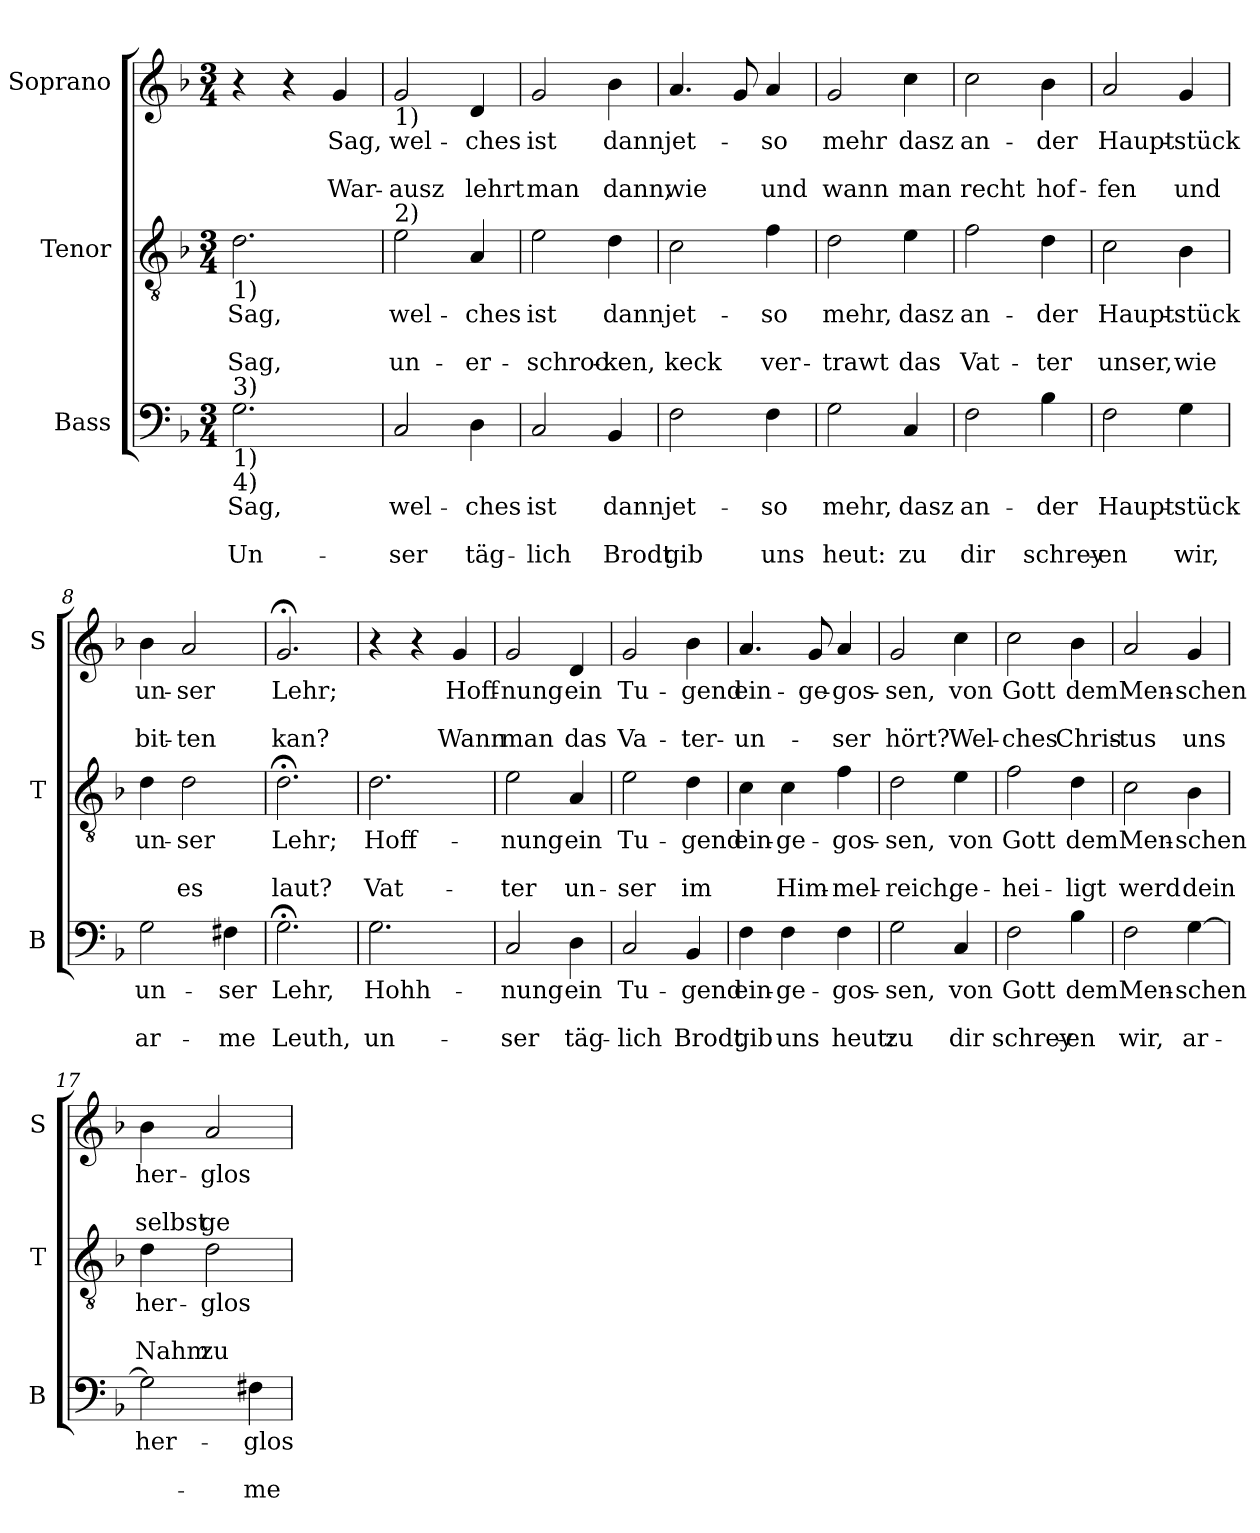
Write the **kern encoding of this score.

**kern	**text	**text	**text	**kern	**text	**text	**text	**kern	**text	**text	**text
*part3	*part3	*part3	*part3	*part2	*part2	*part2	*part2	*part1	*part1	*part1	*part1
*staff3	*staff3	*staff3	*staff3	*staff2	*staff2	*staff2	*staff2	*staff1	*staff1	*staff1	*staff1
*I"Bass	*	*	*	*I"Tenor	*	*	*	*I"Soprano	*	*	*
*I'B	*	*	*	*I'T	*	*	*	*I'S	*	*	*
*clefF4	*	*	*	*clefGv2	*	*	*	*clefG2	*	*	*
*k[b-]	*	*	*	*k[b-]	*	*	*	*k[b-]	*	*	*
*F:	*	*	*	*F:	*	*	*	*F:	*	*	*
*M3/4	*	*	*	*M3/4	*	*	*	*M3/4	*	*	*
=1	=1	=1	=1	=1	=1	=1	=1	=1	=1	=1	=1
!	!	!	!	!LO:TX:b:t=1)	!	!	!	!	!	!	!
!LO:TX:a:t=3)	!	!	!	!	!	!	!	!	!	!	!
!LO:TX:b:t=1)	!	!	!	!	!	!	!	!	!	!	!
!LO:TX:b:t=4)	!	!	!	!	!	!	!	!	!	!	!
!	!LO:LY:b	!	!LO:LY:b	!	!LO:LY:b	!	!LO:LY:b	!	!	!	!
2.G\	Sag,	.	Un-	2.d\	Sag,	.	Sag,	4r	.	.	.
.	.	.	.	.	.	.	.	4r	.	.	.
!	!	!	!	!	!	!	!	!	!LO:LY:b	!	!LO:LY:b
.	.	.	.	.	.	.	.	4g/	Sag,	.	War-
=2	=2	=2	=2	=2	=2	=2	=2	=2	=2	=2	=2
!	!	!	!	!	!	!	!	!LO:TX:b:t=1)	!	!	!
!	!	!	!	!LO:TX:a:t=2)	!	!	!	!	!	!	!
!	!LO:LY:b	!	!LO:LY:b	!	!LO:LY:b	!	!LO:LY:b	!	!LO:LY:b	!	!LO:LY:b
2C/	wel-	.	-ser	2e\	wel-	.	un-	2g/	wel-	.	-ausz
!	!LO:LY:b	!	!LO:LY:b	!	!LO:LY:b	!	!LO:LY:b	!	!LO:LY:b	!	!LO:LY:b
4D\	-ches	.	täg-	4A/	-ches	.	-er-	4d/	-ches	.	lehrt
=3	=3	=3	=3	=3	=3	=3	=3	=3	=3	=3	=3
!	!LO:LY:b	!	!LO:LY:b	!	!LO:LY:b	!	!LO:LY:b	!	!LO:LY:b	!	!LO:LY:b
2C/	ist	.	-lich	2e\	ist	.	-schroc-	2g/	ist	.	man
!	!LO:LY:b	!	!LO:LY:b	!	!LO:LY:b	!	!LO:LY:b	!	!LO:LY:b	!	!LO:LY:b
4BB-/	dann	.	Brodt	4d\	dann	.	-ken,	4b-\	dann	.	dann,
=4	=4	=4	=4	=4	=4	=4	=4	=4	=4	=4	=4
!	!LO:LY:b	!	!LO:LY:b	!	!LO:LY:b	!	!LO:LY:b	!	!LO:LY:b	!	!LO:LY:b
2F\	jet-	.	gib	2c\	jet-	.	keck	4.a/	jet-	.	wie
.	.	.	.	.	.	.	.	8g/	.	.	.
!	!LO:LY:b	!	!LO:LY:b	!	!LO:LY:b	!	!LO:LY:b	!	!LO:LY:b	!	!LO:LY:b
4F\	-so	.	uns	4f\	-so	.	ver-	4a/	-so	.	und
=5	=5	=5	=5	=5	=5	=5	=5	=5	=5	=5	=5
!	!LO:LY:b	!	!LO:LY:b	!	!LO:LY:b	!	!LO:LY:b	!	!LO:LY:b	!	!LO:LY:b
2G\	mehr,	.	heut:	2d\	mehr,	.	-trawt	2g/	mehr	.	wann
!	!LO:LY:b	!	!LO:LY:b	!	!LO:LY:b	!	!LO:LY:b	!	!LO:LY:b	!	!LO:LY:b
4C/	dasz	.	zu	4e\	dasz	.	das	4cc\	dasz	.	man
!!LO:LB:g=z
=6	=6	=6	=6	=6	=6	=6	=6	=6	=6	=6	=6
!	!LO:LY:b	!	!LO:LY:b	!	!LO:LY:b	!	!LO:LY:b	!	!LO:LY:b	!	!LO:LY:b
2F\	an-	.	dir	2f\	an-	.	Vat-	2cc\	an-	.	recht
!	!LO:LY:b	!	!LO:LY:b	!	!LO:LY:b	!	!LO:LY:b	!	!LO:LY:b	!	!LO:LY:b
4B-\	-der	.	schrey-	4d\	-der	.	-ter	4b-\	-der	.	hof-
=7	=7	=7	=7	=7	=7	=7	=7	=7	=7	=7	=7
!	!LO:LY:b	!	!LO:LY:b	!	!LO:LY:b	!	!LO:LY:b	!	!LO:LY:b	!	!LO:LY:b
2F\	Haupt-	.	-en	2c\	Haupt-	.	unser,	2a/	Haupt-	.	-fen
!	!LO:LY:b	!	!LO:LY:b	!	!LO:LY:b	!	!LO:LY:b	!	!LO:LY:b	!	!LO:LY:b
4G\	-stück	.	wir,	4B-\	-stück	.	wie	4g/	-stück	.	und
=8	=8	=8	=8	=8	=8	=8	=8	=8	=8	=8	=8
!	!LO:LY:b	!	!LO:LY:b	!	!LO:LY:b	!	!	!	!LO:LY:b	!	!LO:LY:b
2G\	un-	.	ar-	4d\	un-	.	.	4b-\	un-	.	bit-
!	!	!	!	!	!LO:LY:b	!	!LO:LY:b	!	!LO:LY:b	!	!LO:LY:b
.	.	.	.	2d\	-ser	.	es	2a/	-ser	.	-ten
!	!LO:LY:b	!	!LO:LY:b	!	!	!	!	!	!	!	!
4F#X\	-ser	.	-me	.	.	.	.	.	.	.	.
=9	=9	=9	=9	=9	=9	=9	=9	=9	=9	=9	=9
!	!LO:LY:b	!	!LO:LY:b	!	!LO:LY:b	!	!LO:LY:b	!	!LO:LY:b	!	!LO:LY:b
2.G;<\	Lehr,	.	Leuth,	2.d;<\	Lehr;	.	laut?	2.g;</	Lehr;	.	kan?
=10	=10	=10	=10	=10	=10	=10	=10	=10	=10	=10	=10
!	!LO:LY:b	!	!LO:LY:b	!	!LO:LY:b	!	!LO:LY:b	!	!	!	!
2.G\	Hohh-	.	un-	2.d\	Hoff-	.	Vat-	4r	.	.	.
.	.	.	.	.	.	.	.	4r	.	.	.
!	!	!	!	!	!	!	!	!	!LO:LY:b	!	!LO:LY:b
.	.	.	.	.	.	.	.	4g/	Hoff-	.	Wann
=11	=11	=11	=11	=11	=11	=11	=11	=11	=11	=11	=11
!	!LO:LY:b	!	!LO:LY:b	!	!LO:LY:b	!	!LO:LY:b	!	!LO:LY:b	!	!LO:LY:b
2C/	-nung	.	-ser	2e\	-nung	.	-ter	2g/	-nung	.	man
!	!LO:LY:b	!	!LO:LY:b	!	!LO:LY:b	!	!LO:LY:b	!	!LO:LY:b	!	!LO:LY:b
4D\	ein	.	täg-	4A/	ein	.	un-	4d/	ein	.	das
!!LO:PB:g=z
=12	=12	=12	=12	=12	=12	=12	=12	=12	=12	=12	=12
!	!LO:LY:b	!	!LO:LY:b	!	!LO:LY:b	!	!LO:LY:b	!	!LO:LY:b	!	!LO:LY:b
2C/	Tu-	.	-lich	2e\	Tu-	.	-ser	2g/	Tu-	.	Va-
!	!LO:LY:b	!	!LO:LY:b	!	!LO:LY:b	!	!LO:LY:b	!	!LO:LY:b	!	!LO:LY:b
4BB-/	-gend	.	Brodt	4d\	-gend	.	im	4b-\	-gend	.	-ter-
=13	=13	=13	=13	=13	=13	=13	=13	=13	=13	=13	=13
!	!LO:LY:b	!	!LO:LY:b	!	!LO:LY:b	!	!	!	!LO:LY:b	!	!LO:LY:b
4F\	ein-	.	gib	4c\	ein-	.	.	4.a/	ein-	.	-un-
!	!LO:LY:b	!	!LO:LY:b	!	!LO:LY:b	!	!LO:LY:b	!	!	!	!
4F\	-ge-	.	uns	4c\	-ge-	.	Him-	.	.	.	.
!	!	!	!	!	!	!	!	!	!LO:LY:b	!	!
.	.	.	.	.	.	.	.	8g/	-ge-	.	.
!	!LO:LY:b	!	!LO:LY:b	!	!LO:LY:b	!	!LO:LY:b	!	!LO:LY:b	!	!LO:LY:b
4F\	-gos-	.	heut:	4f\	-gos-	.	-mel-	4a/	-gos-	.	-ser
=14	=14	=14	=14	=14	=14	=14	=14	=14	=14	=14	=14
!	!LO:LY:b	!	!LO:LY:b	!	!LO:LY:b	!	!LO:LY:b	!	!LO:LY:b	!	!LO:LY:b
2G\	-sen,	.	zu	2d\	-sen,	.	-reich,	2g/	-sen,	.	hört?
!	!LO:LY:b	!	!LO:LY:b	!	!LO:LY:b	!	!LO:LY:b	!	!LO:LY:b	!	!LO:LY:b
4C/	von	.	dir	4e\	von	.	ge-	4cc\	von	.	Wel-
=15	=15	=15	=15	=15	=15	=15	=15	=15	=15	=15	=15
!	!LO:LY:b	!	!LO:LY:b	!	!LO:LY:b	!	!LO:LY:b	!	!LO:LY:b	!	!LO:LY:b
2F\	Gott	.	schrey-	2f\	Gott	.	-hei-	2cc\	Gott	.	-ches
!	!LO:LY:b	!	!LO:LY:b	!	!LO:LY:b	!	!LO:LY:b	!	!LO:LY:b	!	!LO:LY:b
4B-\	dem	.	-en	4d\	dem	.	-ligt	4b-\	dem	.	Chris-
=16	=16	=16	=16	=16	=16	=16	=16	=16	=16	=16	=16
!	!LO:LY:b	!	!LO:LY:b	!	!LO:LY:b	!	!LO:LY:b	!	!LO:LY:b	!	!LO:LY:b
2F\	Men-	.	wir,	2c\	Men-	.	werd	2a/	Men-	.	-tus
!	!LO:LY:b	!	!LO:LY:b	!	!LO:LY:b	!	!LO:LY:b	!	!LO:LY:b	!	!LO:LY:b
[4G\	-schen	.	ar-	4B-\	-schen	.	dein	4g/	-schen	.	uns
=17	=17	=17	=17	=17	=17	=17	=17	=17	=17	=17	=17
!	!LO:LY:b	!	!	!	!LO:LY:b	!	!LO:LY:b	!	!LO:LY:b	!	!LO:LY:b
2G\]	her-	.	.	4d\	her-	.	Nahm	4b-\	her-	.	selbst
!	!	!	!	!	!LO:LY:b	!	!LO:LY:b	!	!LO:LY:b	!	!LO:LY:b
.	.	.	.	2d\	-glos-	.	zu-	2a/	-glos-	.	ge-
!	!LO:LY:b	!	!LO:LY:b	!	!	!	!	!	!	!	!
4F#X\	-glos-	.	-me-	.	.	.	.	.	.	.	.
=	=	=	=	=	=	=	=	=	=	=	=
*-	*-	*-	*-	*-	*-	*-	*-	*-	*-	*-	*-
